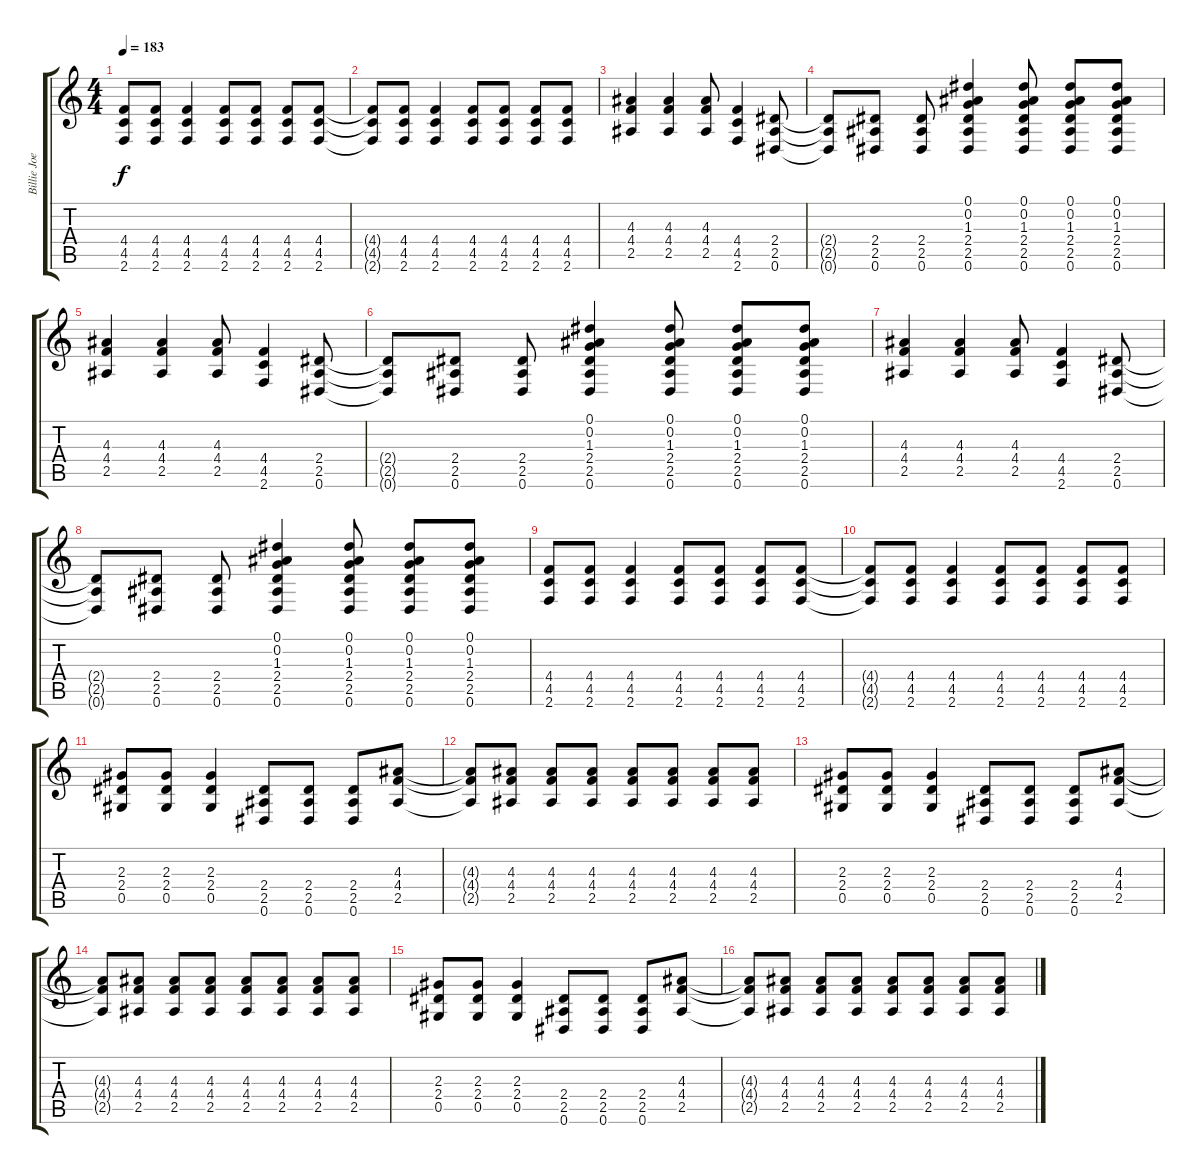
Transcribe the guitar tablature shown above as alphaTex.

\track ("Billie Joe Guitar" "Billie Joe") {instrument distortionguitar}
\staff {score tabs}
\tuning (Eb4 Bb3 Gb3 Db3 Ab2 Eb2) {hide}
\ts (4 4)
\tempo 183
\clef g2
\ks c
(4.4 4.5 2.6).8{dy f} (4.4 4.5 2.6).8 (4.4 4.5 2.6).4 (4.4 4.5 2.6).8 (4.4 4.5 2.6).8 (4.4 4.5 2.6).8 (4.4 4.5 2.6).8 |
(4.4{t} 4.5{t} 2.6{t}).8 (4.4 4.5 2.6).8 (4.4 4.5 2.6).4 (4.4 4.5 2.6).8 (4.4 4.5 2.6).8 (4.4 4.5 2.6).8 (4.4 4.5 2.6).8 |
(4.3 4.4 2.5).4 (4.3 4.4 2.5).4 (4.3 4.4 2.5).8 (4.4 4.5 2.6).4 (2.4 2.5 0.6).8 |
(2.4{t} 2.5{t} 0.6{t}).8 (2.4 2.5 0.6).8 (2.4 2.5 0.6).8 (0.1 0.2 1.3 2.4 2.5 0.6).4 (0.1 0.2 1.3 2.4 2.5 0.6).8 (0.1 0.2 1.3 2.4 2.5 0.6).8 (0.1 0.2 1.3 2.4 2.5 0.6).8 |
(4.3 4.4 2.5).4 (4.3 4.4 2.5).4 (4.3 4.4 2.5).8 (4.4 4.5 2.6).4 (2.4 2.5 0.6).8 |
(2.4{t} 2.5{t} 0.6{t}).8 (2.4 2.5 0.6).8 (2.4 2.5 0.6).8 (0.1 0.2 1.3 2.4 2.5 0.6).4 (0.1 0.2 1.3 2.4 2.5 0.6).8 (0.1 0.2 1.3 2.4 2.5 0.6).8 (0.1 0.2 1.3 2.4 2.5 0.6).8 |
(4.3 4.4 2.5).4 (4.3 4.4 2.5).4 (4.3 4.4 2.5).8 (4.4 4.5 2.6).4 (2.4 2.5 0.6).8 |
(2.4{t} 2.5{t} 0.6{t}).8 (2.4 2.5 0.6).8 (2.4 2.5 0.6).8 (0.1 0.2 1.3 2.4 2.5 0.6).4 (0.1 0.2 1.3 2.4 2.5 0.6).8 (0.1 0.2 1.3 2.4 2.5 0.6).8 (0.1 0.2 1.3 2.4 2.5 0.6).8 |
(4.4 4.5 2.6).8 (4.4 4.5 2.6).8 (4.4 4.5 2.6).4 (4.4 4.5 2.6).8 (4.4 4.5 2.6).8 (4.4 4.5 2.6).8 (4.4 4.5 2.6).8 |
(4.4{t} 4.5{t} 2.6{t}).8 (4.4 4.5 2.6).8 (4.4 4.5 2.6).4 (4.4 4.5 2.6).8 (4.4 4.5 2.6).8 (4.4 4.5 2.6).8 (4.4 4.5 2.6).8 |
(2.3 2.4 0.5).8 (2.3 2.4 0.5).8 (2.3 2.4 0.5).4 (2.4 2.5 0.6).8 (2.4 2.5 0.6).8 (2.4 2.5 0.6).8 (4.3 4.4 2.5).8 |
(4.3{t} 4.4{t} 2.5{t}).8 (4.3 4.4 2.5).8 (4.3 4.4 2.5).8 (4.3 4.4 2.5).8 (4.3 4.4 2.5).8 (4.3 4.4 2.5).8 (4.3 4.4 2.5).8 (4.3 4.4 2.5).8 |
(2.3 2.4 0.5).8 (2.3 2.4 0.5).8 (2.3 2.4 0.5).4 (2.4 2.5 0.6).8 (2.4 2.5 0.6).8 (2.4 2.5 0.6).8 (4.3 4.4 2.5).8 |
(4.3{t} 4.4{t} 2.5{t}).8 (4.3 4.4 2.5).8 (4.3 4.4 2.5).8 (4.3 4.4 2.5).8 (4.3 4.4 2.5).8 (4.3 4.4 2.5).8 (4.3 4.4 2.5).8 (4.3 4.4 2.5).8 |
(2.3 2.4 0.5).8 (2.3 2.4 0.5).8 (2.3 2.4 0.5).4 (2.4 2.5 0.6).8 (2.4 2.5 0.6).8 (2.4 2.5 0.6).8 (4.3 4.4 2.5).8 |
(4.3{t} 4.4{t} 2.5{t}).8 (4.3 4.4 2.5).8 (4.3 4.4 2.5).8 (4.3 4.4 2.5).8 (4.3 4.4 2.5).8 (4.3 4.4 2.5).8 (4.3 4.4 2.5).8 (4.3 4.4 2.5).8
